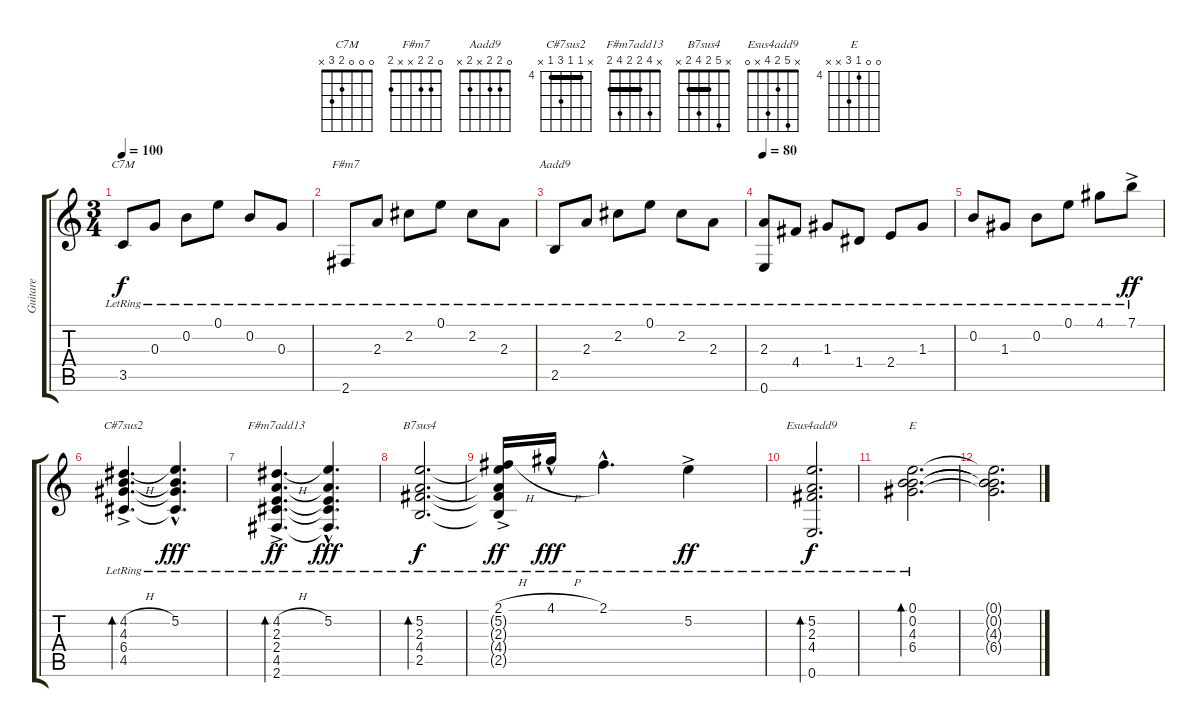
\track ("Guitare" "Guitare") {instrument acousticguitarnylon}
\staff {score tabs}
\tuning (E4 B3 G3 D3 A2 E2) {hide}
\chord ("C7M" 0 0 0 2 3 x)
\chord ("F#m7" 0 2 2 x x 2)
\chord ("Aadd9" 0 2 2 x 2 x)
\chord ("C#7sus2" x 4 4 6 4 x) {firstfret 4 barre 4}
\chord ("F#m7add13" x 4 2 2 4 2) {barre 2}
\chord ("B7sus4" x 5 2 4 2 x) {barre 2}
\chord ("Esus4add9" x 5 2 4 x 0)
\chord ("E" 0 0 4 6 x x) {firstfret 4}
\ts (3 4)
\tempo 100
\clef g2
\ks c
3.5{lr}.8{ch "C7M" dy f} 0.3{lr}.8 0.2{lr}.8 0.1{lr}.8 0.2{lr}.8 0.3{lr}.8 |
2.6{lr}.8{ch "F#m7"} 2.3{lr}.8 2.2{lr}.8 0.1{lr}.8 2.2{lr}.8 2.3{lr}.8 |
2.5{lr}.8{ch "Aadd9"} 2.3{lr}.8 2.2{lr}.8 0.1{lr}.8 2.2{lr}.8 2.3{lr}.8 |
\tempo 80
(2.3{lr} 0.6{lr}).8 4.4{lr}.8 1.3{lr}.8 1.4{lr}.8 2.4{lr}.8 1.3{lr}.8 |
0.2{lr}.8 1.3{lr}.8 0.2{lr}.8 0.1{lr}.8 4.1{lr}.8 7.1{ac lr}.8{dy ff} |
(4.2{h ac lr} 4.3{lr} 6.4{lr} 4.5{lr}).4{d bd 480 ch "C#7sus2"} (5.2{hac lr} 4.3{t} 6.4{t} 4.5{t}).4{d dy fff} |
(4.2{h ac lr} 2.3{lr} 2.4{lr} 4.5{lr} 2.6{lr}).4{d bd 480 ch "F#m7add13" dy ff} (5.2{hac lr} 2.3{t} 2.4{t} 4.5{t} 2.6{t}).4{d dy fff} |
(5.2{lr} 2.3{lr} 4.4{lr} 2.5{lr}).2{d bd 480 ch "B7sus4" dy f} |
(2.1{h ac lr} 5.2{t} 2.3{t} 4.4{t} 2.5{t}).16{dy ff} 4.1{h hac lr}.16{dy fff} 2.1{hac lr}.4{d} 5.2{ac lr}.4{dy ff} |
(5.2{lr} 2.3{lr} 4.4{lr} 0.6{lr}).2{d bd 480 ch "Esus4add9" dy f} |
(0.1{lr} 0.2{lr} 4.3{lr} 6.4{lr}).2{d bd 480 ch "E"} |
(0.1{t} 0.2{t} 4.3{t} 6.4{t}).2{d}
